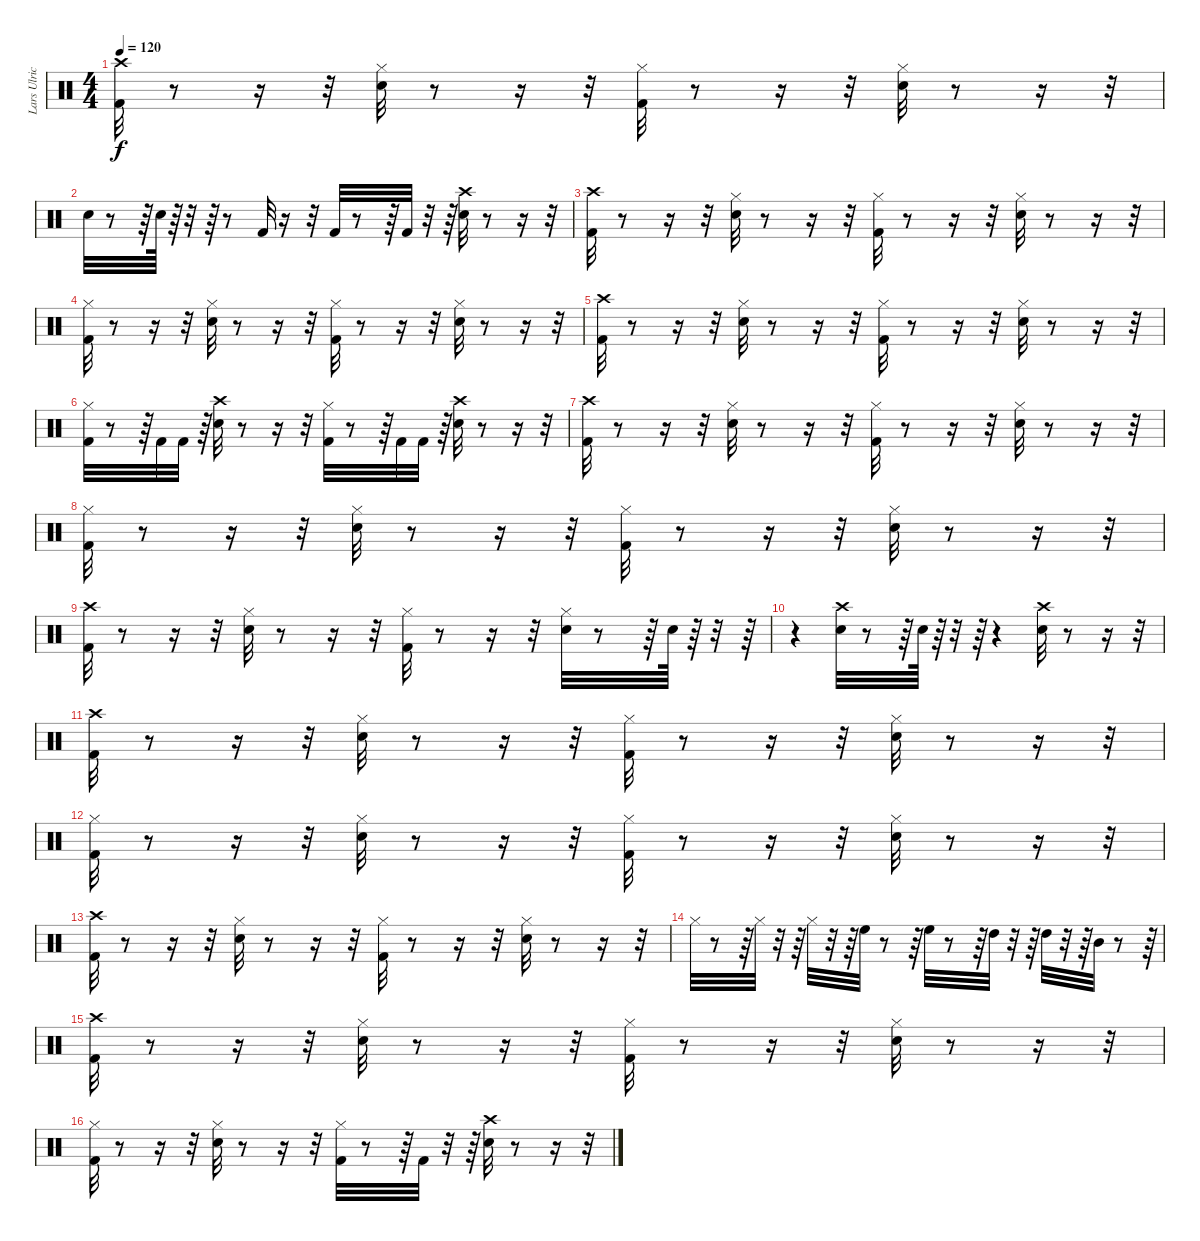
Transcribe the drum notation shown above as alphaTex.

\track ("Lars Ulrich" "Lars Ulric") {instrument percussion}
\staff {score}
\articulation defaults
\ts (4 4)
\tempo 120
\clef neutral
\ks c
("Kick (hit) 2" "Crash high (hit)").32{dy f} r.8 r.16 r.32 ("Hi-Hat (closed)" "Snare (hit) 2").32 r.8 r.16 r.32 ("Hi-Hat (closed)" "Kick (hit) 2").32 r.8 r.16 r.32 ("Hi-Hat (closed)" "Snare (hit) 2").32 r.8 r.16 r.32 |
"Snare (hit) 2".32 r.8 r.64 "Snare (hit) 2".64 r.64 r.32 r.64 r.8 "Kick (hit) 2".32 r.16 r.32 "Kick (hit) 2".32 r.8 r.64 "Kick (hit) 2".32 r.32 r.64 ("Crash high (hit)" "Snare (hit) 2").32 r.8 r.16 r.32 |
("Kick (hit) 2" "Crash high (hit)").32 r.8 r.16 r.32 ("Hi-Hat (closed)" "Snare (hit) 2").32 r.8 r.16 r.32 ("Hi-Hat (closed)" "Kick (hit) 2").32 r.8 r.16 r.32 ("Hi-Hat (closed)" "Snare (hit) 2").32 r.8 r.16 r.32 |
("Kick (hit) 2" "Hi-Hat (closed)").32 r.8 r.16 r.32 ("Snare (hit) 2" "Hi-Hat (closed)").32 r.8 r.16 r.32 ("Kick (hit) 2" "Hi-Hat (closed)").32 r.8 r.16 r.32 ("Snare (hit) 2" "Hi-Hat (closed)").32 r.8 r.16 r.32 |
("Kick (hit) 2" "Crash high (hit)").32 r.8 r.16 r.32 ("Hi-Hat (closed)" "Snare (hit) 2").32 r.8 r.16 r.32 ("Hi-Hat (closed)" "Kick (hit) 2").32 r.8 r.16 r.32 ("Hi-Hat (closed)" "Snare (hit) 2").32 r.8 r.16 r.32 |
("Kick (hit) 2" "Hi-Hat (closed)").32 r.8 r.64 "Kick (hit) 2".32 "Kick (hit) 2".32 r.64 ("Snare (hit) 2" "Crash high (hit)").32 r.8 r.16 r.32 ("Hi-Hat (closed)" "Kick (hit) 2").32 r.8 r.64 "Kick (hit) 2".32 "Kick (hit) 2".32 r.64 ("Crash high (hit)" "Snare (hit) 2").32 r.8 r.16 r.32 |
("Kick (hit) 2" "Crash high (hit)").32 r.8 r.16 r.32 ("Hi-Hat (closed)" "Snare (hit) 2").32 r.8 r.16 r.32 ("Hi-Hat (closed)" "Kick (hit) 2").32 r.8 r.16 r.32 ("Hi-Hat (closed)" "Snare (hit) 2").32 r.8 r.16 r.32 |
("Kick (hit) 2" "Hi-Hat (closed)").32 r.8 r.16 r.32 ("Snare (hit) 2" "Hi-Hat (closed)").32 r.8 r.16 r.32 ("Kick (hit) 2" "Hi-Hat (closed)").32 r.8 r.16 r.32 ("Snare (hit) 2" "Hi-Hat (closed)").32 r.8 r.16 r.32 |
("Crash high (hit)" "Kick (hit) 2").32 r.8 r.16 r.32 ("Hi-Hat (closed)" "Snare (hit) 2").32 r.8 r.16 r.32 ("Kick (hit) 2" "Hi-Hat (closed)").32 r.8 r.16 r.32 ("Hi-Hat (closed)" "Snare (hit) 2").32 r.8 r.64 "Snare (hit) 2".64 r.64 r.32 r.64 |
r.4 ("Crash high (hit)" "Snare (hit) 2").32 r.8 r.64 "Snare (hit) 2".64 r.64 r.32 r.64 r.4 ("Crash high (hit)" "Snare (hit) 2").32 r.8 r.16 r.32 |
("Kick (hit) 2" "Crash high (hit)").32 r.8 r.16 r.32 ("Snare (hit) 2" "Hi-Hat (closed)").32 r.8 r.16 r.32 ("Kick (hit) 2" "Hi-Hat (closed)").32 r.8 r.16 r.32 ("Snare (hit) 2" "Hi-Hat (closed)").32 r.8 r.16 r.32 |
("Kick (hit) 2" "Hi-Hat (closed)").32 r.8 r.16 r.32 ("Snare (hit) 2" "Hi-Hat (closed)").32 r.8 r.16 r.32 ("Kick (hit) 2" "Hi-Hat (closed)").32 r.8 r.16 r.32 ("Snare (hit) 2" "Hi-Hat (closed)").32 r.8 r.16 r.32 |
("Kick (hit) 2" "Crash high (hit)").32 r.8 r.16 r.32 ("Hi-Hat (closed)" "Snare (hit) 2").32 r.8 r.16 r.32 ("Hi-Hat (closed)" "Kick (hit) 2").32 r.8 r.16 r.32 ("Hi-Hat (closed)" "Snare (hit) 2").32 r.8 r.16 r.32 |
"Hi-Hat (closed)".32 r.8 r.64 "Hi-Hat (closed)".32 r.32 r.64 "Hi-Hat (closed)".32 r.32 r.64 "High Floor Tom (hit)".32 r.8 r.64 "High Floor Tom (hit)".32 r.8 r.64 "High Tom (hit)".32 r.32 r.64 "High Tom (hit)".32 r.32 r.64 "Mid Tom (hit)".32 r.8 r.64 |
("Kick (hit) 2" "Crash high (hit)").32 r.8 r.16 r.32 ("Snare (hit) 2" "Hi-Hat (closed)").32 r.8 r.16 r.32 ("Kick (hit) 2" "Hi-Hat (closed)").32 r.8 r.16 r.32 ("Snare (hit) 2" "Hi-Hat (closed)").32 r.8 r.16 r.32 |
("Hi-Hat (closed)" "Kick (hit) 2").32 r.8 r.16 r.32 ("Snare (hit) 2" "Hi-Hat (closed)").32 r.8 r.16 r.32 ("Kick (hit) 2" "Hi-Hat (closed)").32 r.8 r.64 "Kick (hit) 2".32 r.32 r.64 ("Snare (hit) 2" "Crash high (hit)").32 r.8 r.16 r.32
